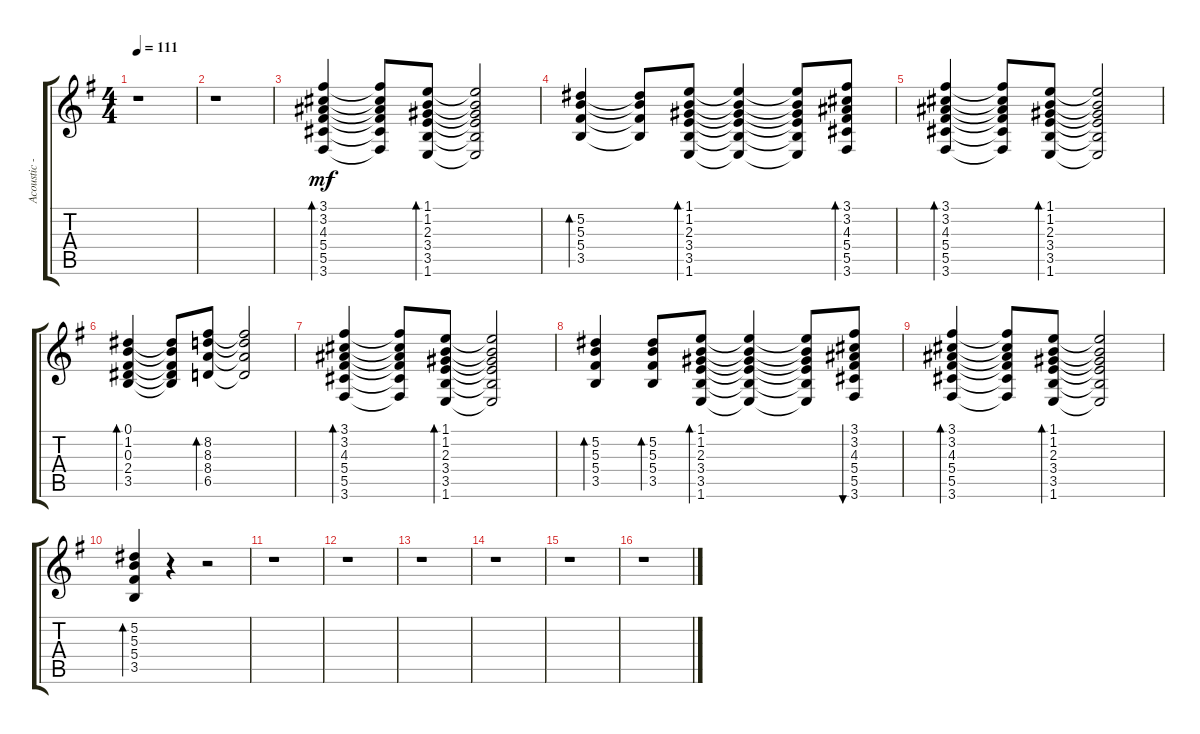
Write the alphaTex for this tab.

\track ("Acoustic - right" "Acoustic -") {instrument acousticguitarsteel}
\staff {score tabs}
\tuning (Eb4 Bb3 Gb3 Db3 Ab2 Eb2) {hide}
\ts (4 4)
\tempo 111
\clef g2
\ks g
r.1{dy mf} |
r.1 |
(3.1 3.2 4.3 5.4 5.5 3.6).4{bd 60} (3.1{t} 3.2{t} 4.3{t} 5.4{t} 5.5{t} 3.6{t}).8 (1.1 1.2 2.3 3.4 3.5 1.6).8{bd 60} (1.1{t} 1.2{t} 2.3{t} 3.4{t} 3.5{t} 1.6{t}).2 |
(5.2 5.3 5.4 3.5).4{bd 60} (5.2{t} 5.3{t} 5.4{t} 3.5{t}).8 (1.1 1.2 2.3 3.4 3.5 1.6).8{bd 60} (1.1{t} 1.2{t} 2.3{t} 3.4{t} 3.5{t} 1.6{t}).4 (1.1{t} 1.2{t} 2.3{t} 3.4{t} 3.5{t} 1.6{t}).8 (3.1 3.2 4.3 5.4 5.5 3.6).8{bd 60} |
(3.1 3.2 4.3 5.4 5.5 3.6).4{bd 60} (3.1{t} 3.2{t} 4.3{t} 5.4{t} 5.5{t} 3.6{t}).8 (1.1 1.2 2.3 3.4 3.5 1.6).8{bd 60} (1.1{t} 1.2{t} 2.3{t} 3.4{t} 3.5{t} 1.6{t}).2 |
(0.1 1.2 0.3 2.4 3.5).4{bd 60} (0.1{t} 1.2{t} 0.3{t} 2.4{t} 3.5{t}).8 (8.2 8.3 8.4 6.5).8{bd 60} (8.2{t} 8.3{t} 8.4{t} 6.5{t}).2 |
(3.1 3.2 4.3 5.4 5.5 3.6).4{bd 60} (3.1{t} 3.2{t} 4.3{t} 5.4{t} 5.5{t} 3.6{t}).8 (1.1 1.2 2.3 3.4 3.5 1.6).8{bd 60} (1.1{t} 1.2{t} 2.3{t} 3.4{t} 3.5{t} 1.6{t}).2 |
(5.2 5.3 5.4 3.5).4{bd 60} (5.2 5.3 5.4 3.5).8{bd 60} (1.1 1.2 2.3 3.4 3.5 1.6).8{bd 60} (1.1{t} 1.2{t} 2.3{t} 3.4{t} 3.5{t} 1.6{t}).4 (1.1{t} 1.2{t} 2.3{t} 3.4{t} 3.5{t} 1.6{t}).8 (3.1 3.2 4.3 5.4 5.5 3.6).8{bu 60} |
(3.1 3.2 4.3 5.4 5.5 3.6).4{bd 60} (3.1{t} 3.2{t} 4.3{t} 5.4{t} 5.5{t} 3.6{t}).8 (1.1 1.2 2.3 3.4 3.5 1.6).8{bd 60} (1.1{t} 1.2{t} 2.3{t} 3.4{t} 3.5{t} 1.6{t}).2 |
(5.2 5.3 5.4 3.5).4{bd 60} r.4 r.2 |
r.1 |
r.1 |
r.1 |
r.1 |
r.1 |
r.1
